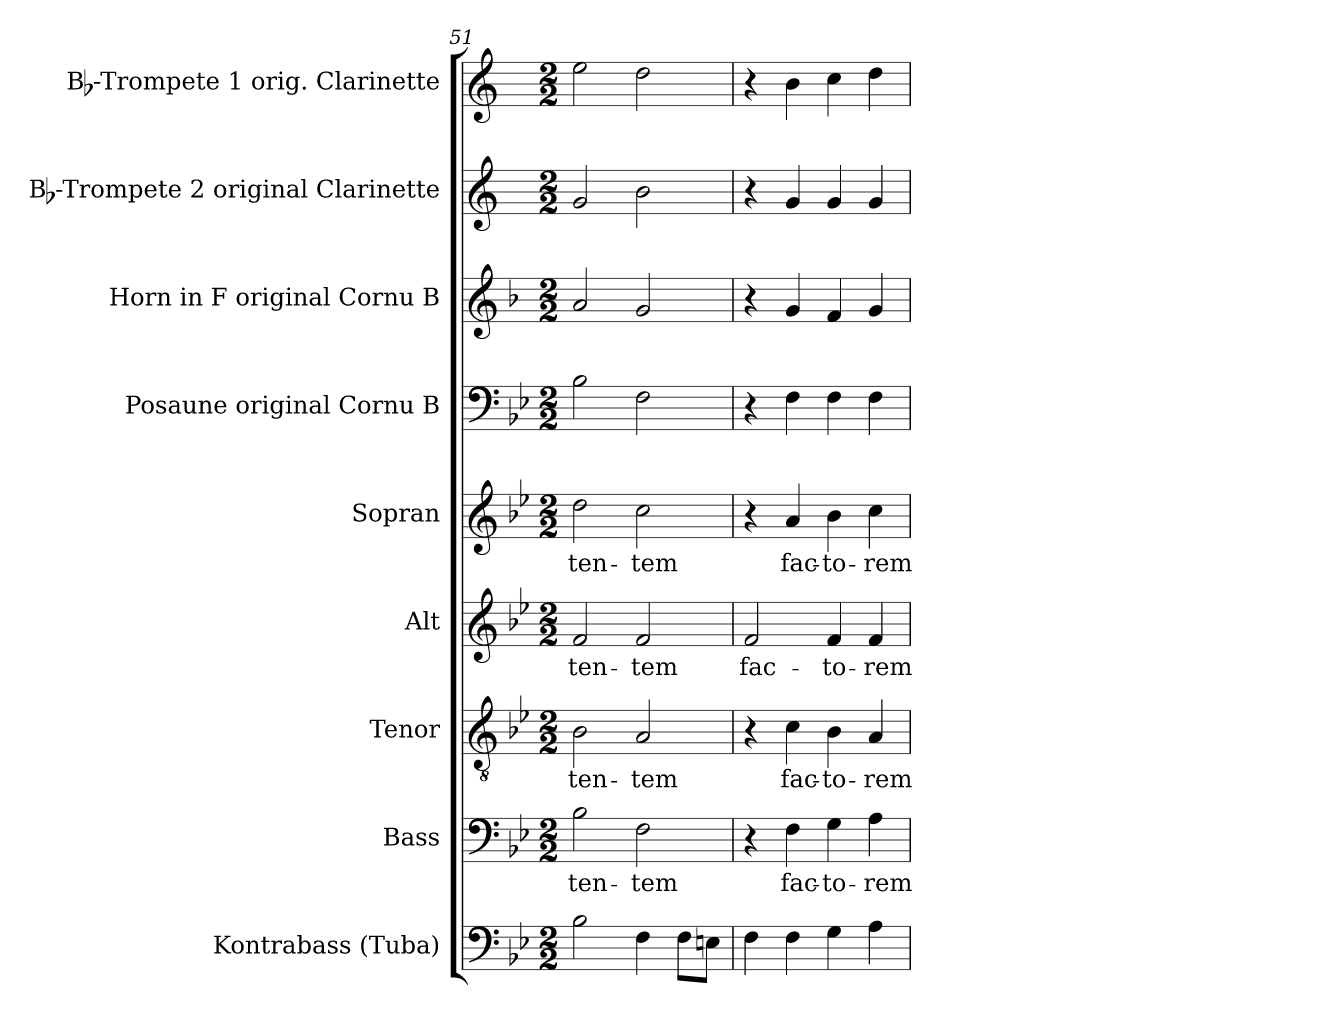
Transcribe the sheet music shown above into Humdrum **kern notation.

**kern	**kern	**text	**kern	**text	**kern	**text	**kern	**text	**kern	**kern	**kern	**kern
*part9	*part8	*part8	*part7	*part7	*part6	*part6	*part5	*part5	*part4	*part3	*part2	*part1
*staff9	*staff8	*staff8	*staff7	*staff7	*staff6	*staff6	*staff5	*staff5	*staff4	*staff3	*staff2	*staff1
*I"Kontrabass (Tuba)	*I"Bass	*	*I"Tenor	*	*I"Alt	*	*I"Sopran	*	*I"Posaune original Cornu B	*I"Horn in F original Cornu B	*I"Bb-Trompete 2 original Clarinette	*I"Bb-Trompete 1 orig. Clarinette
*I'Kb.	*I'B.	*	*I'T.	*	*I'A.	*	*I'S.	*	*I'Pos.	*I'Hrn.	*I'Bb Trp. 2	*I'Bb Trp. 1
*clefF4	*clefF4	*	*clefGv2	*	*clefG2	*	*clefG2	*	*clefF4	*clefG2	*clefG2	*clefG2
*ITrd7c12	*	*	*	*	*	*	*	*	*	*ITrd4c7	*ITrd1c2	*ITrd1c2
*k[b-e-]	*k[b-e-]	*	*k[b-e-]	*	*k[b-e-]	*	*k[b-e-]	*	*k[b-e-]	*k[b-e-]	*k[b-e-]	*k[b-e-]
*B-:	*B-:	*	*B-:	*	*B-:	*	*B-:	*	*B-:	*B-:	*B-:	*B-:
*M2/2	*M2/2	*	*M2/2	*	*M2/2	*	*M2/2	*	*M2/2	*M2/2	*M2/2	*M2/2
=51	=51	=51	=51	=51	=51	=51	=51	=51	=51	=51	=51	=51
!	!	!LO:LY:b	!	!LO:LY:b	!	!LO:LY:b	!	!LO:LY:b	!	!	!	!
2BB-\	2B-\	-ten-	2B-\	-ten-	2f/	-ten-	2dd\	-ten-	2B-\	2d/	2f/	2dd\
!	!	!LO:LY:b	!	!LO:LY:b	!	!LO:LY:b	!	!LO:LY:b	!	!	!	!
4FF\	2F\	-tem	2A/	-tem	2f/	-tem	2cc\	-tem	2F\	2c/	2a\	2cc\
8FF\L	.	.	.	.	.	.	.	.	.	.	.	.
8EEn\J	.	.	.	.	.	.	.	.	.	.	.	.
=52	=52	=52	=52	=52	=52	=52	=52	=52	=52	=52	=52	=52
!	!	!	!	!	!	!LO:LY:b	!	!	!	!	!	!
4FF\	4r	.	4r	.	2f/	fac-	4r	.	4r	4r	4r	4r
!	!	!LO:LY:b	!	!LO:LY:b	!	!	!	!LO:LY:b	!	!	!	!
4FF\	4F\	fac-	4c\	fac-	.	.	4a/	fac-	4F\	4c/	4f/	4a\
!	!	!LO:LY:b	!	!LO:LY:b	!	!LO:LY:b	!	!LO:LY:b	!	!	!	!
4GG\	4G\	-to-	4B-\	-to-	4f/	-to-	4b-\	-to-	4F\	4B-/	4f/	4b-\
!	!	!LO:LY:b	!	!LO:LY:b	!	!LO:LY:b	!	!LO:LY:b	!	!	!	!
4AA\	4A\	-rem	4A/	-rem	4f/	-rem	4cc\	-rem	4F\	4c/	4f/	4cc\
=	=	=	=	=	=	=	=	=	=	=	=	=
*-	*-	*-	*-	*-	*-	*-	*-	*-	*-	*-	*-	*-
